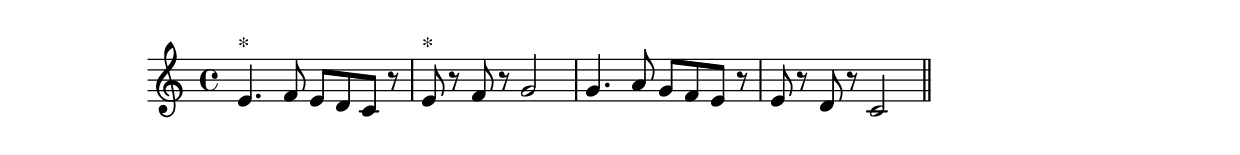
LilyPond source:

\version "2.14.0"
%{\header {
  composer = "B. Crowell"
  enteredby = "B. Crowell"
}%}
\score{{\key c \major
\time 4/4
%{\tempo 4=120
%}\relative c' {
  e4.^\markup{"*"} f8 e d c r | e8^\markup{"*"} r f r g2 | g4. a8 g f e r | e8 r d r c2
  \bar "||"
}

}}